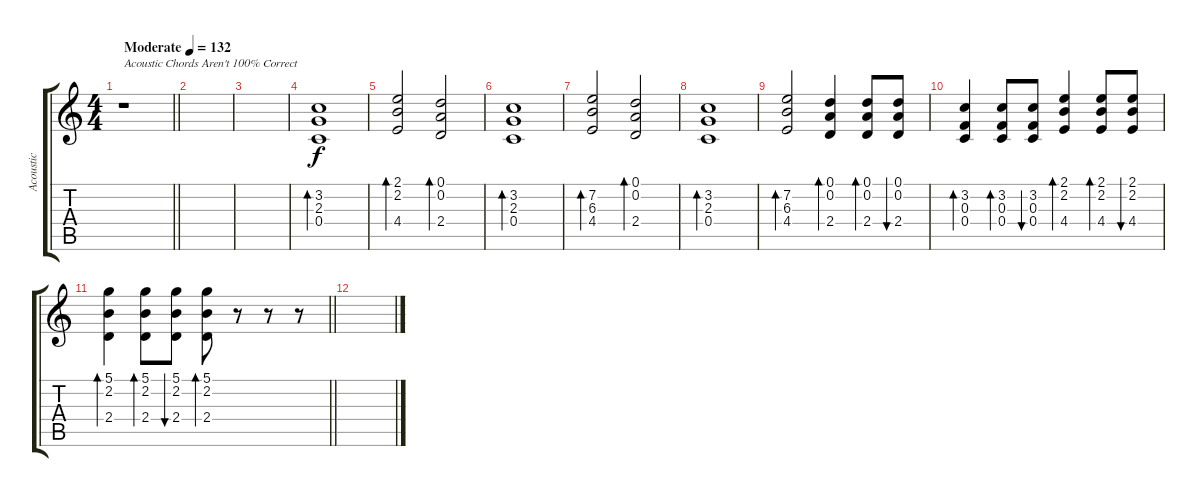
\track ("Acoustic" "Acoustic") {instrument acousticguitarsteel}
\staff {score tabs}
\tuning (D4 A3 F3 C3 G2 C2) {hide}
\ts (4 4)
\tempo (132 "Moderate")
\clef g2
\barLineRight lightlight
\ks c
r.1{txt "Acoustic Chords Aren't 100% Correct" dy f instrument acousticguitarsteel} |
\section ("" "")
|
|
(3.2 2.3 0.4).1{bd 120} |
(2.1 2.2 4.4).2{bd 120} (0.1 0.2 2.4).2{bd 120} |
(3.2 2.3 0.4).1{bd 120} |
(7.2 6.3 4.4).2{bd 120} (0.1 0.2 2.4).2{bd 120} |
(3.2 2.3 0.4).1{bd 120} |
(7.2 6.3 4.4).2{bd 120} (0.1 0.2 2.4).4{bd 120} (0.1 0.2 2.4).8{bd 60} (0.1 0.2 2.4).8{bu 60} |
(3.2 0.3 0.4).4{bd 60} (3.2 0.3 0.4).8{bd 60} (3.2 0.3 0.4).8{bu 60} (2.1 2.2 4.4).4{bd 60} (2.1 2.2 4.4).8{bd 60} (2.1 2.2 4.4).8{bu 60} |
\barLineRight lightlight
(5.1 2.2 2.4).4{bd 60} (5.1 2.2 2.4).8{bd 60} (5.1 2.2 2.4).8{bu 60} (5.1 2.2 2.4).8{bd 60} r.8 r.8 r.8 |
\section ("" "")
